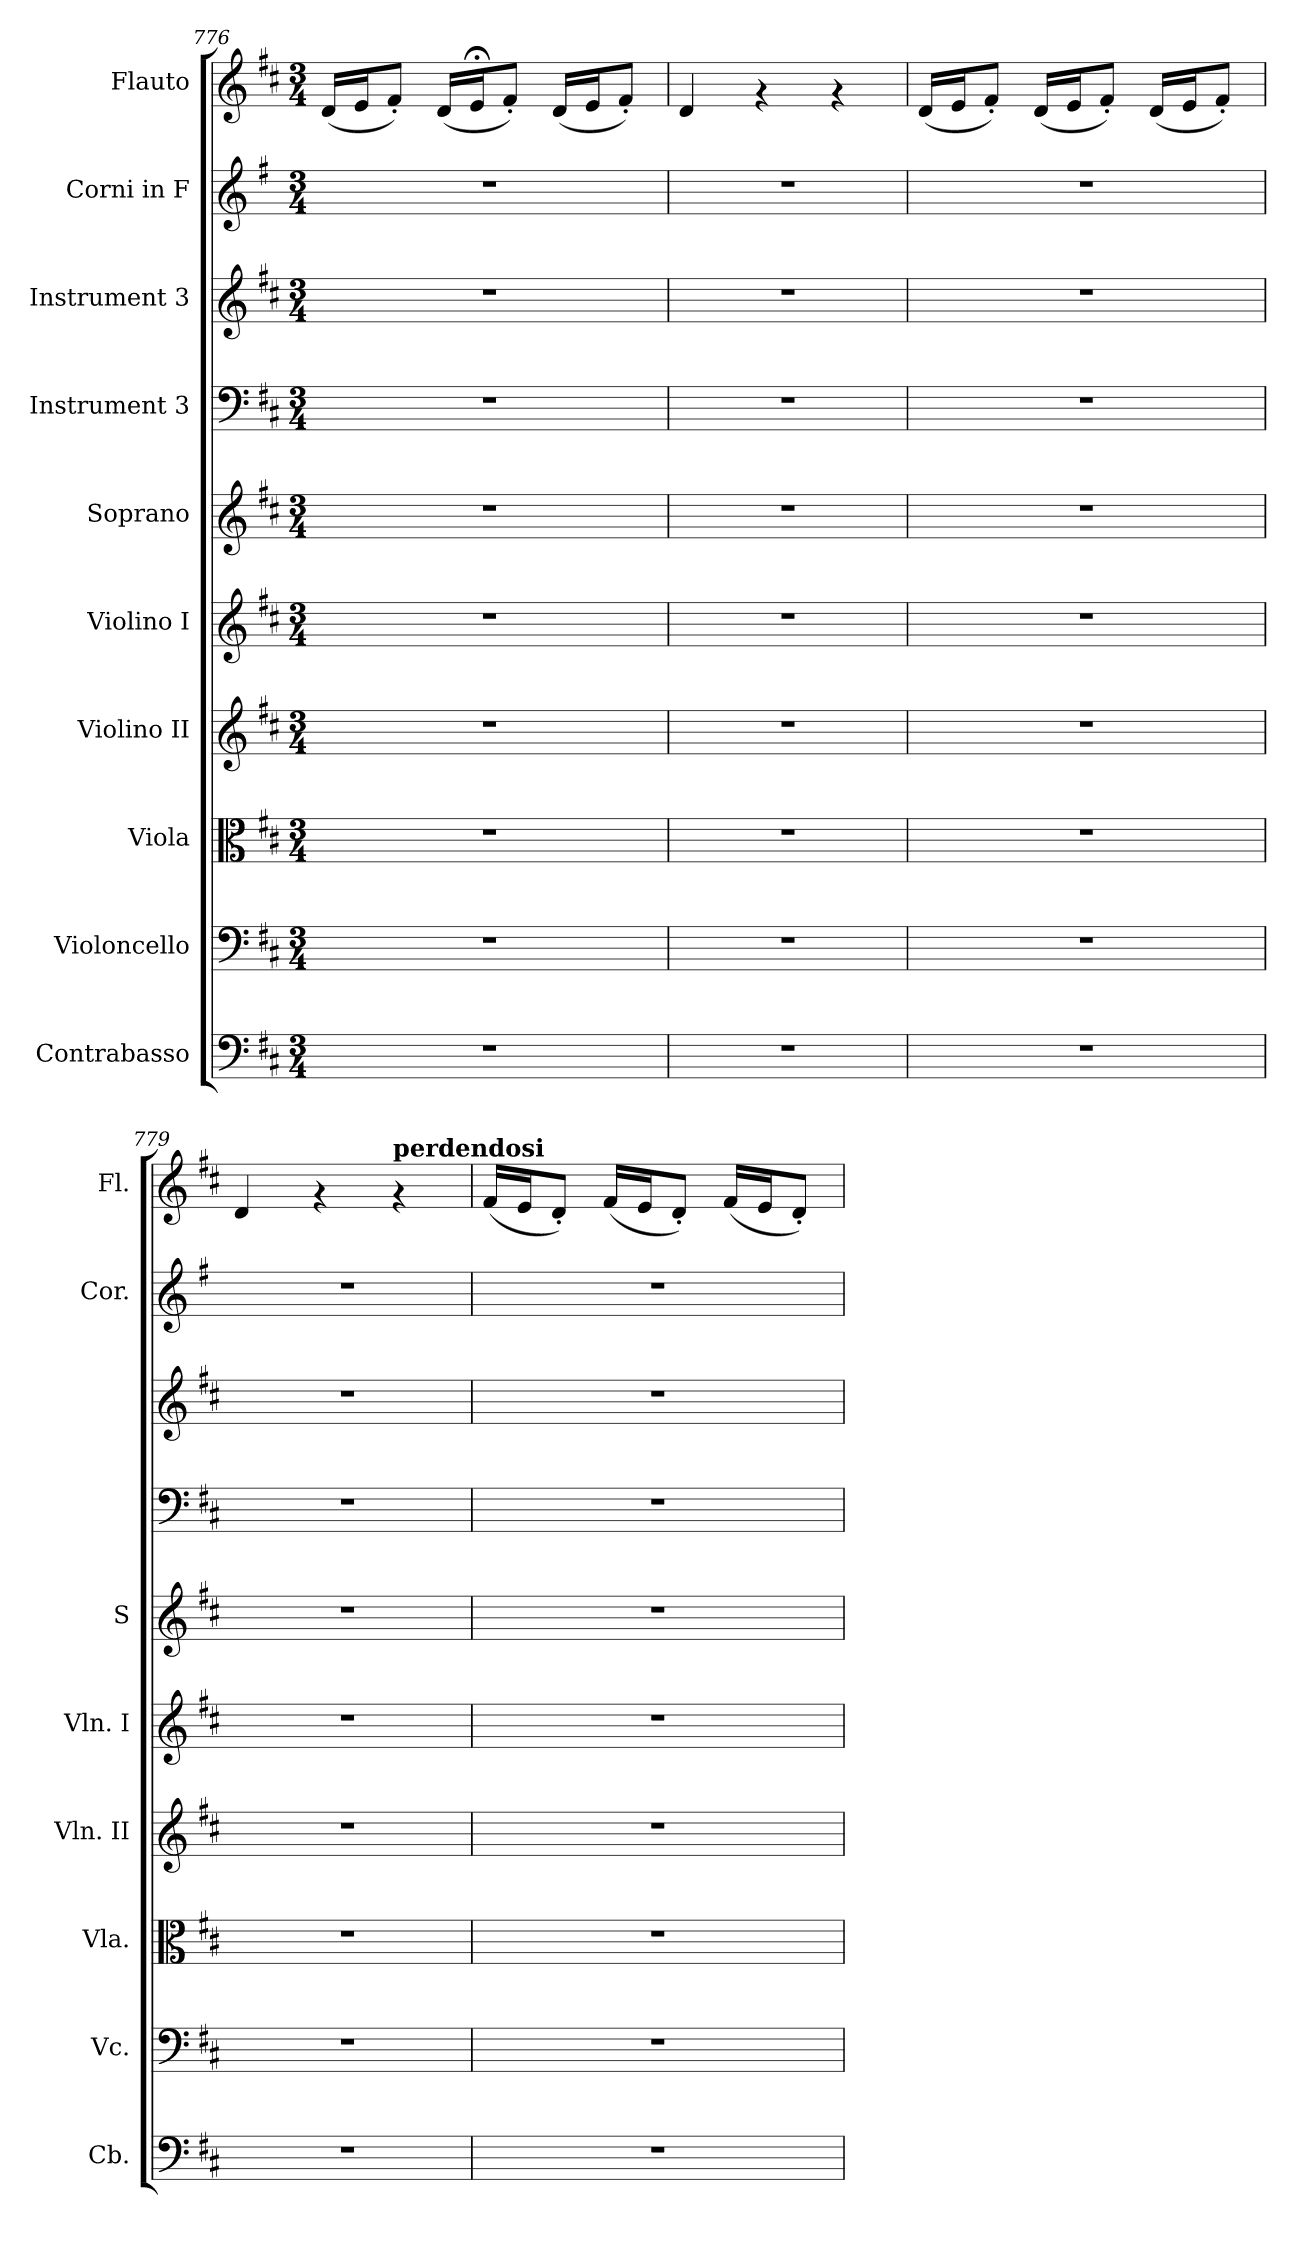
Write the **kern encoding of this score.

**kern	**kern	**kern	**kern	**kern	**kern	**kern	**kern	**kern	**kern
*part10	*part9	*part8	*part7	*part6	*part5	*part4	*part3	*part2	*part1
*staff10	*staff9	*staff8	*staff7	*staff6	*staff5	*staff4	*staff3	*staff2	*staff1
*I"Contrabasso	*I"Violoncello	*I"Viola	*I"Violino II	*I"Violino I	*I"Soprano	*I"Instrument 3	*I"Instrument 3	*I"Corni in F	*I"Flauto
*I'Cb.	*I'Vc.	*I'Vla.	*I'Vln. II	*I'Vln. I	*I'S	*	*	*I'Cor.	*I'Fl.
*clefF4	*clefF4	*clefC3	*clefG2	*clefG2	*clefG2	*clefF4	*clefG2	*clefG2	*clefG2
*ITrd1c2	*ITrd1c2	*ITrd1c2	*ITrd1c2	*ITrd1c2	*ITrd1c2	*ITrd1c2	*ITrd1c2	*ITrd4c7	*ITrd1c2
*k[]	*k[]	*k[]	*k[]	*k[]	*k[]	*k[]	*k[]	*k[]	*k[]
*C:	*C:	*C:	*C:	*C:	*C:	*C:	*C:	*C:	*C:
*M3/4	*M3/4	*M3/4	*M3/4	*M3/4	*M3/4	*M3/4	*M3/4	*M3/4	*M3/4
=776	=776	=776	=776	=776	=776	=776	=776	=776	=776
2.r	2.r	2.r	2.r	2.r	2.r	2.r	2.r	2.r	(<16c/L
.	.	.	.	.	.	.	.	.	16d/
.	.	.	.	.	.	.	.	.	8e'</J)
.	.	.	.	.	.	.	.	.	(<16c/L
.	.	.	.	.	.	.	.	.	16d;</
.	.	.	.	.	.	.	.	.	8e'</J)
.	.	.	.	.	.	.	.	.	(<16c/L
.	.	.	.	.	.	.	.	.	16d/
.	.	.	.	.	.	.	.	.	8e'</J)
=777	=777	=777	=777	=777	=777	=777	=777	=777	=777
2.r	2.r	2.r	2.r	2.r	2.r	2.r	2.r	2.r	4c/
.	.	.	.	.	.	.	.	.	4rf
.	.	.	.	.	.	.	.	.	4rf
=778	=778	=778	=778	=778	=778	=778	=778	=778	=778
2.r	2.r	2.r	2.r	2.r	2.r	2.r	2.r	2.r	(<16c/L
.	.	.	.	.	.	.	.	.	16d/
.	.	.	.	.	.	.	.	.	8e'</J)
.	.	.	.	.	.	.	.	.	(<16c/L
.	.	.	.	.	.	.	.	.	16d/
.	.	.	.	.	.	.	.	.	8e'</J)
.	.	.	.	.	.	.	.	.	(<16c/L
.	.	.	.	.	.	.	.	.	16d/
.	.	.	.	.	.	.	.	.	8e'</J)
!!LO:PB:g=z
=779	=779	=779	=779	=779	=779	=779	=779	=779	=779
2.r	2.r	2.r	2.r	2.r	2.r	2.r	2.r	2.r	4c/
.	.	.	.	.	.	.	.	.	4rf
!	!	!	!	!	!	!	!	!	!LO:TX:a:B:t=perdendosi
.	.	.	.	.	.	.	.	.	4rf
=780	=780	=780	=780	=780	=780	=780	=780	=780	=780
2.r	2.r	2.r	2.r	2.r	2.r	2.r	2.r	2.r	(<16e/L
.	.	.	.	.	.	.	.	.	16d/
.	.	.	.	.	.	.	.	.	8c'</J)
.	.	.	.	.	.	.	.	.	(<16e/L
.	.	.	.	.	.	.	.	.	16d/
.	.	.	.	.	.	.	.	.	8c'</J)
.	.	.	.	.	.	.	.	.	(<16e/L
.	.	.	.	.	.	.	.	.	16d/
.	.	.	.	.	.	.	.	.	8c'</J)
=	=	=	=	=	=	=	=	=	=
*-	*-	*-	*-	*-	*-	*-	*-	*-	*-
